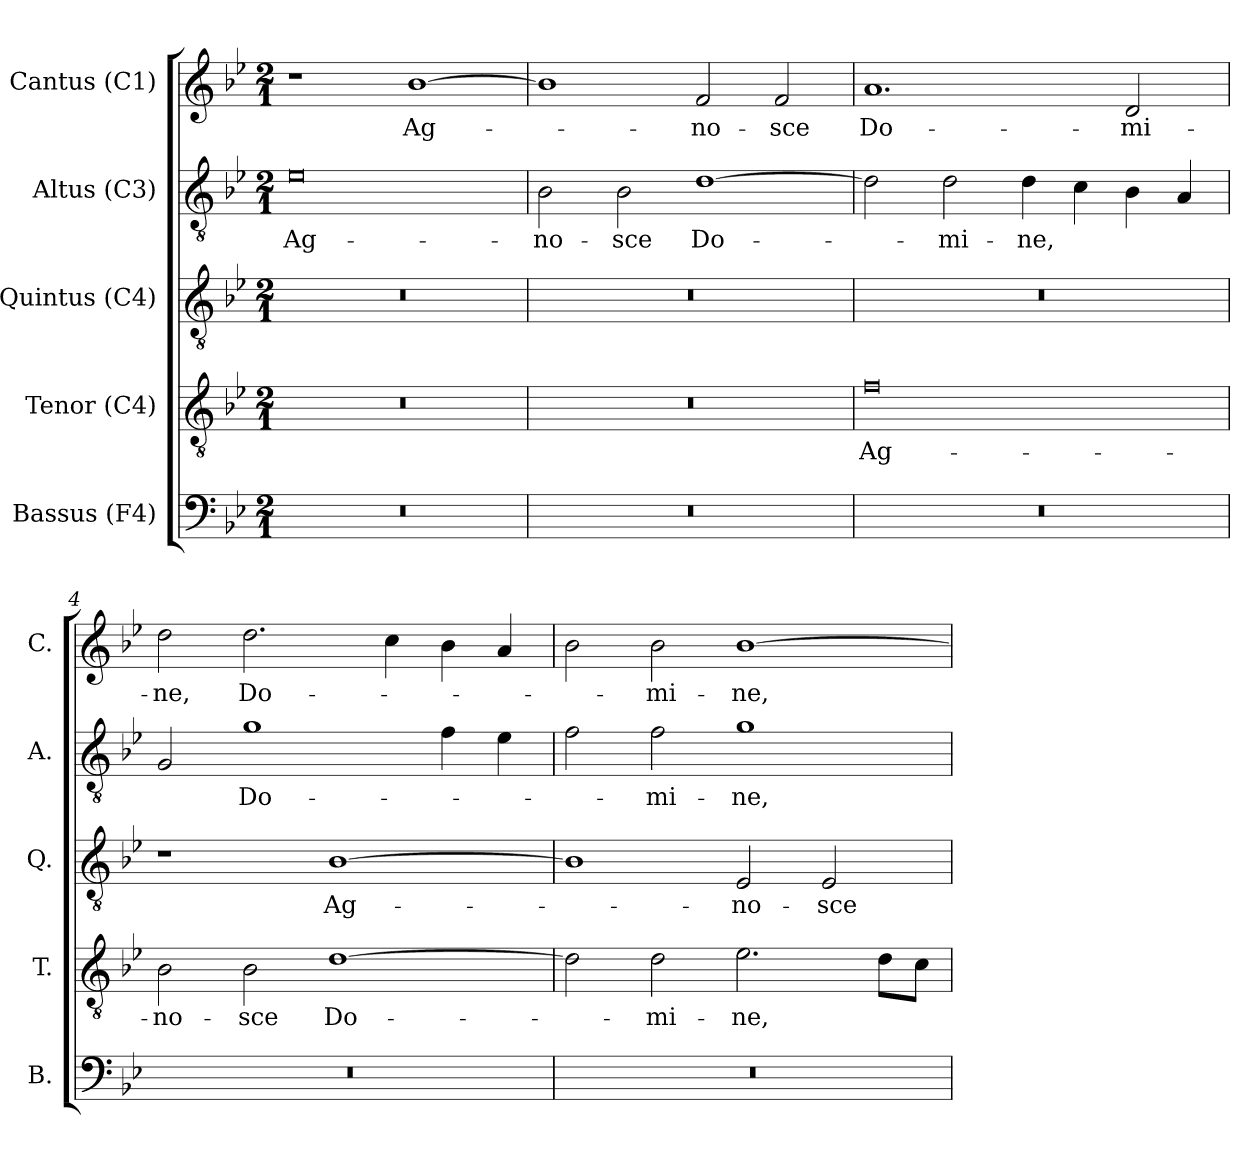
**kern	**kern	**text	**kern	**text	**kern	**text	**kern	**text
*part5	*part4	*part4	*part3	*part3	*part2	*part2	*part1	*part1
*staff5	*staff4	*staff4	*staff3	*staff3	*staff2	*staff2	*staff1	*staff1
*I"Bassus (F4)	*I"Tenor (C4)	*	*I"Quintus (C4)	*	*I"Altus (C3)	*	*I"Cantus (C1)	*
*I'B.	*I'T.	*	*I'Q.	*	*I'A.	*	*I'C.	*
!!LO:PB:g=z
*clefF4	*clefGv2	*	*clefGv2	*	*clefGv2	*	*clefG2	*
*	*	*	*ITrd7c12	*	*ITrd7c12	*	*	*
*k[b-e-]	*k[b-e-]	*	*k[b-e-]	*	*k[b-e-]	*	*k[b-e-]	*
*B-:	*B-:	*	*B-:	*	*B-:	*	*B-:	*
*M2/1	*M2/1	*	*M2/1	*	*M2/1	*	*M2/1	*
=1	=1	=1	=1	=1	=1	=1	=1	=1
!LO:N:vis=1	!LO:N:vis=1	!	!LO:N:vis=1	!	!	!	!	!
!	!	!	!	!	!	!LO:LY:b:color=#000000	!	!
0r	0r	.	0r	.	0E-i	Ag-	1r	.
!	!	!	!	!	!	!	!	!LO:LY:b:color=#000000
.	.	.	.	.	.	.	[1b-i	Ag-
=2	=2	=2	=2	=2	=2	=2	=2	=2
!LO:N:vis=1	!LO:N:vis=1	!	!LO:N:vis=1	!	!	!	!	!
!	!	!	!	!	!	!LO:LY:b:color=#000000	!	!
0r	0r	.	0r	.	2BB-i\	-no-	1b-i]	.
!	!	!	!	!	!	!LO:LY:b:color=#000000	!	!
.	.	.	.	.	2BB-i\	-sce	.	.
!	!	!	!	!	!	!LO:LY:b:color=#000000	!	!
!	!	!	!	!	!	!	!	!LO:LY:b:color=#000000
.	.	.	.	.	[1Di	Do-	2fi/	-no-
!	!	!	!	!	!	!	!	!LO:LY:b:color=#000000
.	.	.	.	.	.	.	2fi/	-sce
=3	=3	=3	=3	=3	=3	=3	=3	=3
!LO:N:vis=1	!	!	!	!	!	!	!	!
!	!	!LO:LY:b:color=#000000	!LO:N:vis=1	!	!	!	!	!
!	!	!	!	!	!	!	!	!LO:LY:b:color=#000000
0r	0fi	Ag-	0r	.	2Di\]	.	1.ai	Do-
!	!	!	!	!	!	!LO:LY:b:color=#000000	!	!
.	.	.	.	.	2Di\	-mi-	.	.
!	!	!	!	!	!	!LO:LY:b:color=#000000	!	!
.	.	.	.	.	4Di\	-ne,	.	.
.	.	.	.	.	4Ci\	.	.	.
!	!	!	!	!	!	!	!	!LO:LY:b:color=#000000
.	.	.	.	.	4BB-i\	.	2di/	-mi-
.	.	.	.	.	4AAi/	.	.	.
=4	=4	=4	=4	=4	=4	=4	=4	=4
!LO:N:vis=1	!	!	!	!	!	!	!	!
!	!	!LO:LY:b:color=#000000	!	!	!	!	!	!
!	!	!	!	!	!	!	!	!LO:LY:b:color=#000000
0r	2B-i\	-no-	1r	.	2GGi/	.	2ddi\	-ne,
!	!	!LO:LY:b:color=#000000	!	!	!	!	!	!
!	!	!	!	!	!	!LO:LY:b:color=#000000	!	!
!	!	!	!	!	!	!	!	!LO:LY:b:color=#000000
.	2B-i\	-sce	.	.	1Gi	Do-	2.ddi\	Do-
!	!	!LO:LY:b:color=#000000	!	!	!	!	!	!
!	!	!	!	!LO:LY:b:color=#000000	!	!	!	!
.	[1di	Do-	[1BB-i	Ag-	.	.	.	.
.	.	.	.	.	.	.	4cci\	.
.	.	.	.	.	4Fi\	.	4b-i\	.
.	.	.	.	.	4E-i\	.	4ai/	.
=5	=5	=5	=5	=5	=5	=5	=5	=5
!LO:N:vis=1	!	!	!	!	!	!	!	!
0r	2di\]	.	1BB-i]	.	2Fi\	.	2b-i\	.
!	!	!LO:LY:b:color=#000000	!	!	!	!	!	!
!	!	!	!	!	!	!LO:LY:b:color=#000000	!	!
!	!	!	!	!	!	!	!	!LO:LY:b:color=#000000
.	2di\	-mi-	.	.	2Fi\	-mi-	2b-i\	-mi-
!	!	!LO:LY:b:color=#000000	!	!	!	!	!	!
!	!	!	!	!LO:LY:b:color=#000000	!	!	!	!
!	!	!	!	!	!	!LO:LY:b:color=#000000	!	!
!	!	!	!	!	!	!	!	!LO:LY:b:color=#000000
.	2.e-i\	-ne,	2EE-i/	-no-	1Gi	-ne,	[1b-i	-ne,
!	!	!	!	!LO:LY:b:color=#000000	!	!	!	!
.	.	.	2EE-i/	-sce	.	.	.	.
.	8di\L	.	.	.	.	.	.	.
.	8ci\J	.	.	.	.	.	.	.
=	=	=	=	=	=	=	=	=
*-	*-	*-	*-	*-	*-	*-	*-	*-
